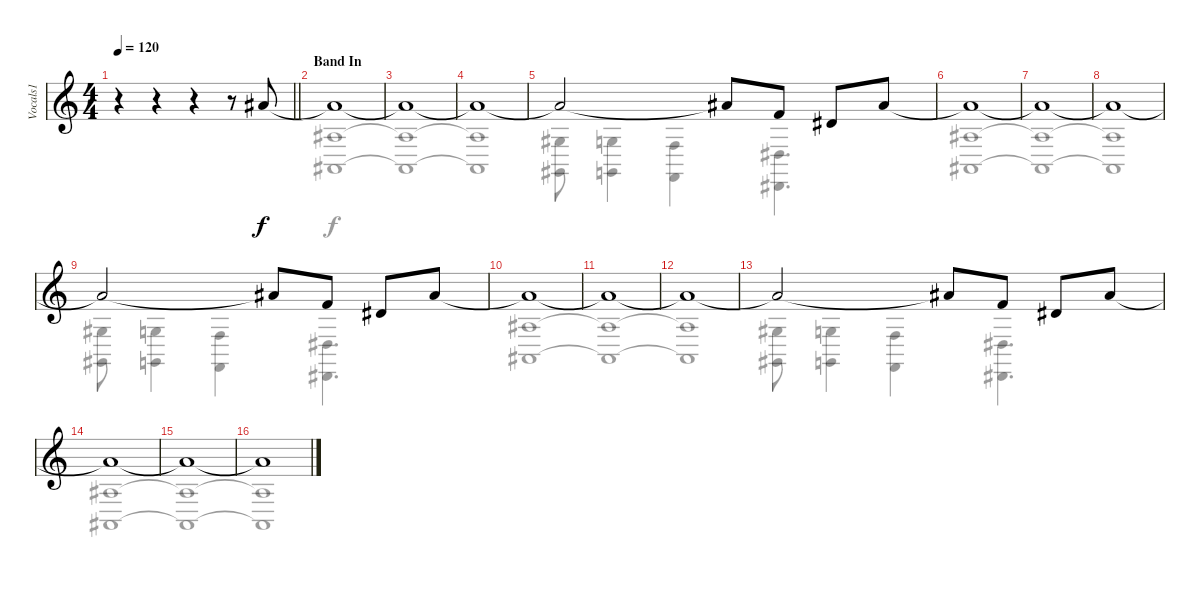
\track ("Vocals1" "Vocals1") {instrument stringensemble1}
\staff {score}
\tuning (E4 C4 G3 C3 G2 C2) {hide}
\voice
\ts (4 4)
\tempo 120
\clef g2
\barLineRight lightlight
\ks c
r.4{dy f} r.4 r.4 r.8 6.1.8 |
\section ("" "Band In")
6.1{t}.1 |
6.1{t}.1 |
6.1{t}.1 |
6.1{t}.2 6.1{t}.8 5.2.8 3.2.8 6.1.8 |
6.1{t}.1 |
6.1{t}.1 |
6.1{t}.1 |
6.1{t}.2 6.1{t}.8 5.2.8 3.2.8 6.1.8 |
6.1{t}.1 |
6.1{t}.1 |
6.1{t}.1 |
6.1{t}.2 6.1{t}.8 5.2.8 3.2.8 6.1.8 |
6.1{t}.1 |
6.1{t}.1 |
6.1{t}.1
\voice
\clef g2
\ottava regular
\simile none
\barLineRight lightlight
\ks c
|
(10.4 10.6).1 |
(10.4{t} 10.6{t}).1 |
(10.4{t} 10.6{t}).1 |
(8.4 8.6).8 (7.4 7.6).4 (5.4 5.6).4 (3.4 3.6).4{d} |
(10.4 10.6).1 |
(10.4{t} 10.6{t}).1 |
(10.4{t} 10.6{t}).1 |
(8.4 8.6).8 (7.4 7.6).4 (5.4 5.6).4 (3.4 3.6).4{d} |
(10.4 10.6).1 |
(10.4{t} 10.6{t}).1 |
(10.4{t} 10.6{t}).1 |
(8.4 8.6).8 (7.4 7.6).4 (5.4 5.6).4 (3.4 3.6).4{d} |
(10.4 10.6).1 |
(10.4{t} 10.6{t}).1 |
(10.4{t} 10.6{t}).1
